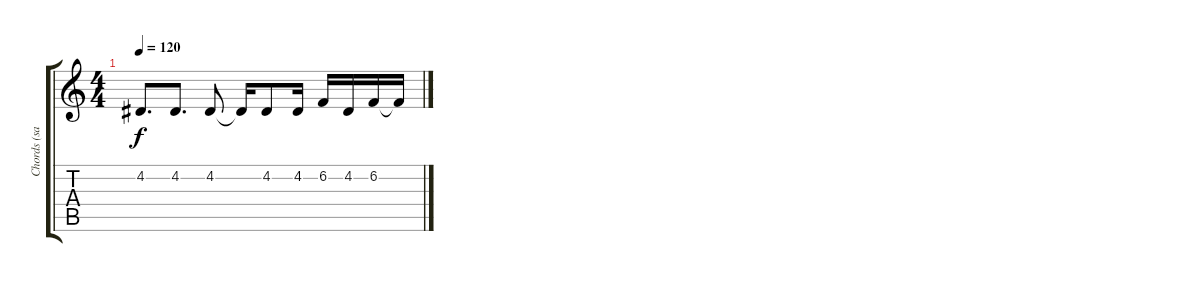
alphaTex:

\track ("Chords (sawtooth)" "Chords (sa") {instrument lead2sawtooth}
\staff {score tabs}
\tuning (E4 B3 G3 D3 A2 E2) {hide}
\ts (4 4)
\tempo 120
\clef g2
\ks c
4.2.8{d dy f} 4.2.8{d} 4.2.8 4.2{t}.16 4.2.8 4.2.16 6.2.16 4.2.16 6.2.16 6.2{t}.16
